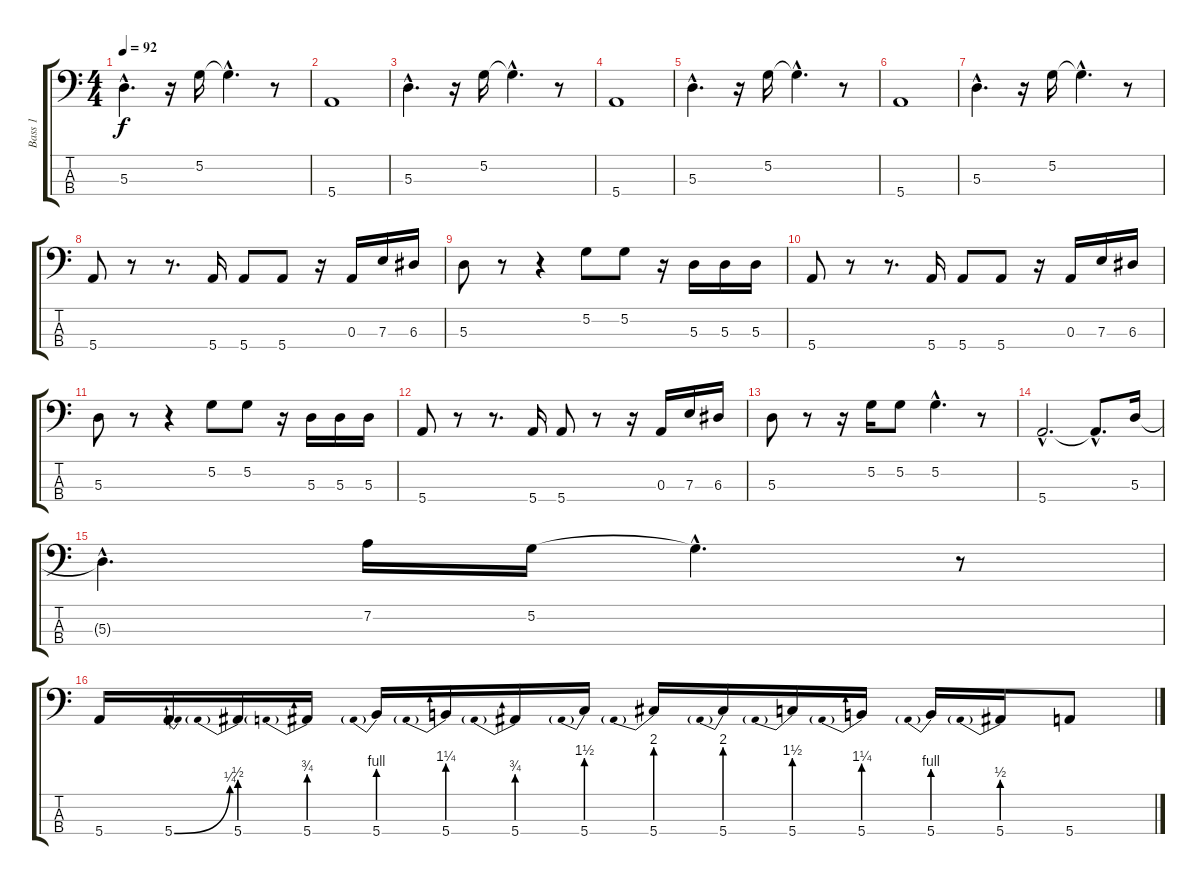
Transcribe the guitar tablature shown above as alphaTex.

\track ("Bass 1" "Bass 1") {instrument electricbassfinger}
\staff {score tabs}
\tuning (G2 D2 A1 E1) {hide}
\ts (4 4)
\tempo 92
\clef f4
\ks c
5.3{hac}.4{d dy f} r.16 5.2.16 5.2{hac t}.4{d} r.8 |
5.4.1 |
5.3{hac}.4{d} r.16 5.2.16 5.2{hac t}.4{d} r.8 |
5.4.1 |
5.3{hac}.4{d} r.16 5.2.16 5.2{hac t}.4{d} r.8 |
5.4.1 |
5.3{hac}.4{d} r.16 5.2.16 5.2{hac t}.4{d} r.8 |
5.4.8 r.8 r.8{d} 5.4.16 5.4.8 5.4.8 r.16 0.3.16 7.3.16 6.3.16 |
5.3.8 r.8 r.4 5.2.8 5.2.8 r.16 5.3.16 5.3.16 5.3.16 |
5.4.8 r.8 r.8{d} 5.4.16 5.4.8 5.4.8 r.16 0.3.16 7.3.16 6.3.16 |
5.3.8 r.8 r.4 5.2.8 5.2.8 r.16 5.3.16 5.3.16 5.3.16 |
5.4.8 r.8 r.8{d} 5.4.16 5.4.8 r.8 r.16 0.3.16 7.3.16 6.3.16 |
5.3.8 r.8 r.16 5.2.16 5.2.8 5.2{hac}.4{d} r.8 |
5.4{hac}.2{d} 5.4{hac t}.8{d} 5.3.16 |
5.3{hac t}.4{d} 7.2.16 5.2.16 5.2{hac t}.4{d} r.8 |
5.4.16 5.4{be (bend 0 0 60 1)}.16 5.4{be (prebend 0 2 60 2)}.16 5.4{be (prebend 0 3 60 3)}.16 5.4{be (prebend 0 4 60 4)}.16 5.4{be (prebend 0 5 60 5)}.16 5.4{be (prebend 0 3 60 3)}.16 5.4{be (prebend 0 6 60 6)}.16 5.4{be (prebend 0 8 60 8)}.16 5.4{be (prebend 0 8 60 8)}.16 5.4{be (prebend 0 6 60 6)}.16 5.4{be (prebend 0 5 60 5)}.16 5.4{be (prebend 0 4 60 4)}.16 5.4{be (prebend 0 2 60 2)}.16 5.4.8
